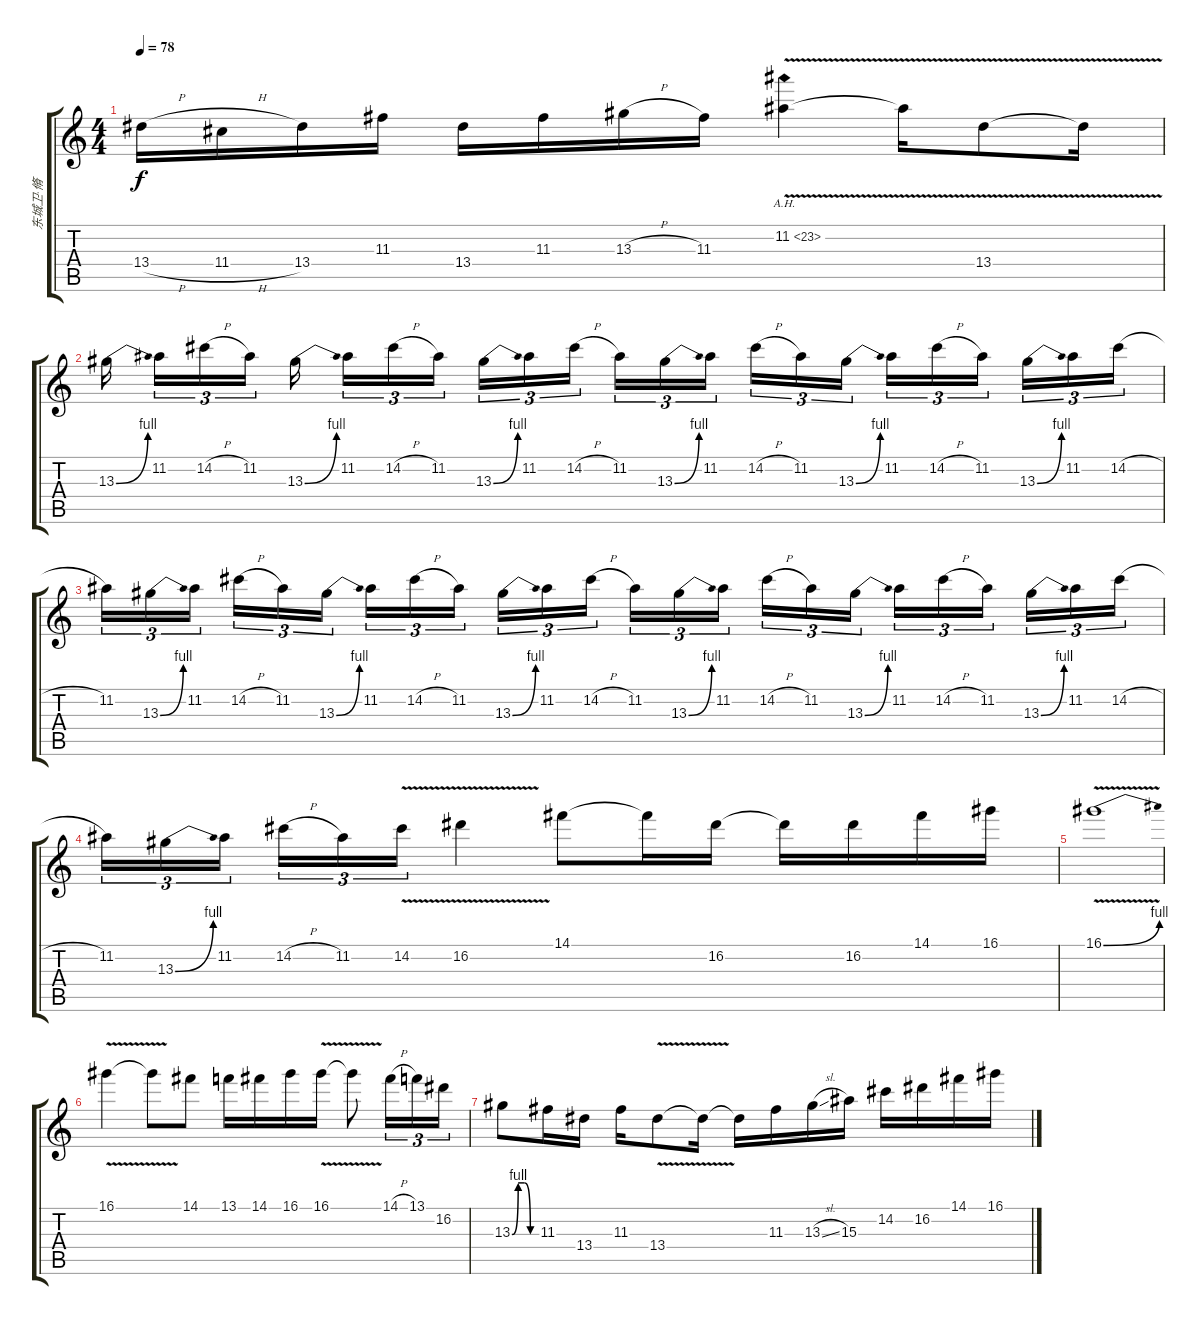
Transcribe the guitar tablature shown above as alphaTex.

\track ("东城卫·脩" "东城卫·脩") {instrument distortionguitar}
\staff {score tabs}
\tuning (E4 B3 G3 D3 A2 E2) {hide}
\ts (4 4)
\tempo 78
\clef g2
\ks c
13.4{h}.16{dy f} 11.4{h}.16 13.4.16 11.3.16 13.4.16 11.3.16 13.3{h}.16 11.3.16 11.2{ah 12 v}.4 11.2{t}.16 13.4{v}.8 13.4{t}.16 |
13.3{be (bend 0 0 60 4)}.16{beam splitsecondary} 11.2.16{tu (3 2)} 14.2{h}.16{tu (3 2)} 11.2.16{tu (3 2) beam splitsecondary} 13.3{be (bend 0 0 60 4)}.16 11.2.16{tu (3 2)} 14.2{h}.16{tu (3 2)} 11.2.16{tu (3 2) beam splitsecondary} 13.3{be (bend 0 0 60 4)}.16{tu (3 2)} 11.2.16{tu (3 2)} 14.2{h}.16{tu (3 2)} 11.2.16{tu (3 2)} 13.3{be (bend 0 0 60 4)}.16{tu (3 2)} 11.2.16{tu (3 2) beam splitsecondary} 14.2{h}.16{tu (3 2)} 11.2.16{tu (3 2)} 13.3{be (bend 0 0 60 4)}.16{tu (3 2)} 11.2.16{tu (3 2)} 14.2{h}.16{tu (3 2)} 11.2.16{tu (3 2) beam splitsecondary} 13.3{be (bend 0 0 60 4)}.16{tu (3 2)} 11.2.16{tu (3 2)} 14.2{h}.16{tu (3 2)} |
11.2.16{tu (3 2)} 13.3{be (bend 0 0 60 4)}.16{tu (3 2)} 11.2.16{tu (3 2) beam splitsecondary} 14.2{h}.16{tu (3 2)} 11.2.16{tu (3 2)} 13.3{be (bend 0 0 60 4)}.16{tu (3 2)} 11.2.16{tu (3 2)} 14.2{h}.16{tu (3 2)} 11.2.16{tu (3 2) beam splitsecondary} 13.3{be (bend 0 0 60 4)}.16{tu (3 2)} 11.2.16{tu (3 2)} 14.2{h}.16{tu (3 2)} 11.2.16{tu (3 2)} 13.3{be (bend 0 0 60 4)}.16{tu (3 2)} 11.2.16{tu (3 2) beam splitsecondary} 14.2{h}.16{tu (3 2)} 11.2.16{tu (3 2)} 13.3{be (bend 0 0 60 4)}.16{tu (3 2)} 11.2.16{tu (3 2)} 14.2{h}.16{tu (3 2)} 11.2.16{tu (3 2) beam splitsecondary} 13.3{be (bend 0 0 60 4)}.16{tu (3 2)} 11.2.16{tu (3 2)} 14.2{h}.16{tu (3 2)} |
11.2.16{tu (3 2)} 13.3{be (bend 0 0 60 4)}.16{tu (3 2)} 11.2.16{tu (3 2) beam splitsecondary} 14.2{h}.16{tu (3 2)} 11.2.16{tu (3 2)} 14.2{v}.16{tu (3 2)} 16.2{v}.4 14.1.8 14.1{t}.16 16.2.16 16.2{t}.16 16.2.16 14.1.16 16.1.16 |
16.1{be (bend 0 0 60 4) v}.1 |
16.1{v}.4 16.1{t}.8 14.1.8 13.1.16 14.1.16 16.1.16 16.1{v}.16 16.1{t}.8 14.1{h}.16{tu (3 2)} 13.1.16{tu (3 2)} 16.2.16{tu (3 2)} |
13.3{be (custom 0 0 15 4 30 4 45 0 60 0)}.8 11.3.16 13.4.16 11.3.16 13.4{v}.8 13.4{t}.16 13.4{t}.16 11.3.16 13.3{sl}.16 15.3.16 14.2.16 16.2.16 14.1.16 16.1.16
